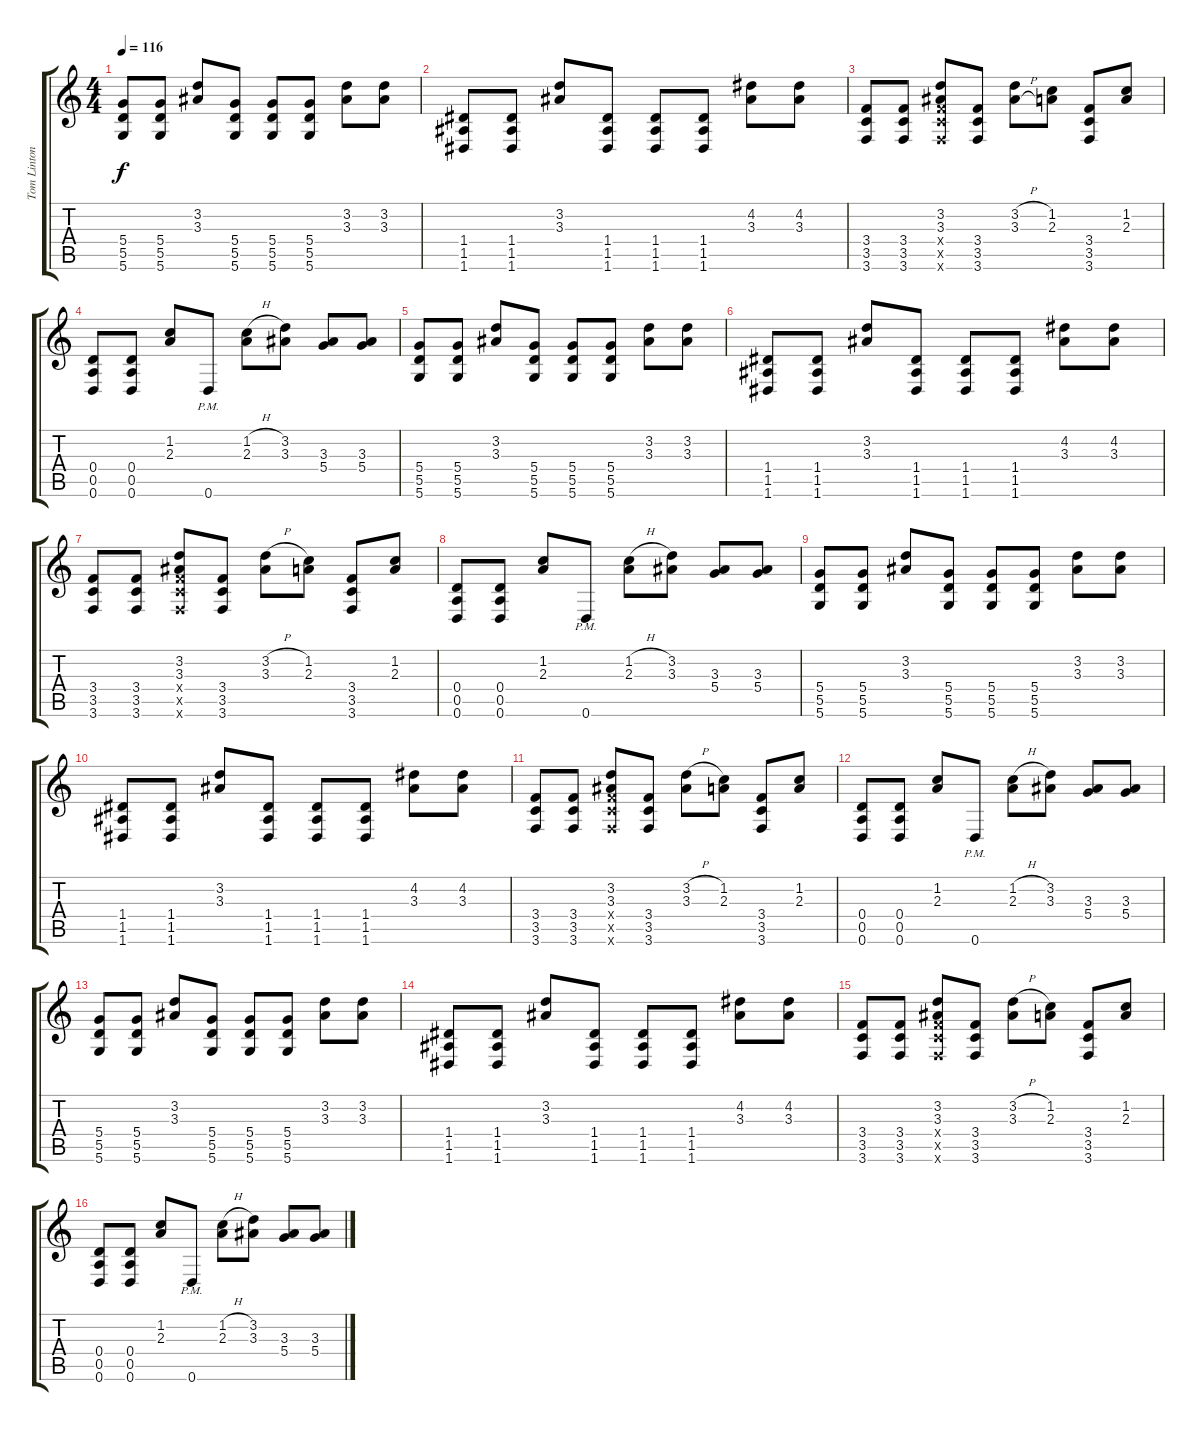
\track ("Tom Linton (Rhythem Guitar)" "Tom Linton") {instrument overdrivenguitar}
\staff {score tabs}
\tuning (E4 B3 G3 D3 A2 D2) {hide}
\ts (4 4)
\tempo 116
\clef g2
\ks c
(5.4 5.5 5.6).8{dy f instrument overdrivenguitar} (5.4 5.5 5.6).8 (3.2 3.3).8 (5.4 5.5 5.6).8 (5.4 5.5 5.6).8 (5.4 5.5 5.6).8 (3.2 3.3).8 (3.2 3.3).8 |
(1.4 1.5 1.6).8 (1.4 1.5 1.6).8 (3.2 3.3).8 (1.4 1.5 1.6).8 (1.4 1.5 1.6).8 (1.4 1.5 1.6).8 (4.2 3.3).8 (4.2 3.3).8 |
(3.4 3.5 3.6).8 (3.4 3.5 3.6).8 (3.2 3.3 3.4{x} 3.5{x} 3.6{x}).8 (3.4 3.5 3.6).8 (3.2{h} 3.3{h}).8 (1.2 2.3).8 (3.4 3.5 3.6).8 (1.2 2.3).8 |
(0.4 0.5 0.6).8 (0.4 0.5 0.6).8 (1.2 2.3).8 0.6{pm}.8 (1.2{h} 2.3).8 (3.2 3.3).8 (3.3 5.4).8 (3.3 5.4).8 |
(5.4 5.5 5.6).8 (5.4 5.5 5.6).8 (3.2 3.3).8 (5.4 5.5 5.6).8 (5.4 5.5 5.6).8 (5.4 5.5 5.6).8 (3.2 3.3).8 (3.2 3.3).8 |
(1.4 1.5 1.6).8 (1.4 1.5 1.6).8 (3.2 3.3).8 (1.4 1.5 1.6).8 (1.4 1.5 1.6).8 (1.4 1.5 1.6).8 (4.2 3.3).8 (4.2 3.3).8 |
(3.4 3.5 3.6).8 (3.4 3.5 3.6).8 (3.2 3.3 3.4{x} 3.5{x} 3.6{x}).8 (3.4 3.5 3.6).8 (3.2{h} 3.3).8 (1.2 2.3).8 (3.4 3.5 3.6).8 (1.2 2.3).8 |
(0.4 0.5 0.6).8 (0.4 0.5 0.6).8 (1.2 2.3).8 0.6{pm}.8 (1.2{h} 2.3).8 (3.2 3.3).8 (3.3 5.4).8 (3.3 5.4).8 |
(5.4 5.5 5.6).8 (5.4 5.5 5.6).8 (3.2 3.3).8 (5.4 5.5 5.6).8 (5.4 5.5 5.6).8 (5.4 5.5 5.6).8 (3.2 3.3).8 (3.2 3.3).8 |
(1.4 1.5 1.6).8 (1.4 1.5 1.6).8 (3.2 3.3).8 (1.4 1.5 1.6).8 (1.4 1.5 1.6).8 (1.4 1.5 1.6).8 (4.2 3.3).8 (4.2 3.3).8 |
(3.4 3.5 3.6).8 (3.4 3.5 3.6).8 (3.2 3.3 3.4{x} 3.5{x} 3.6{x}).8 (3.4 3.5 3.6).8 (3.2{h} 3.3).8 (1.2 2.3).8 (3.4 3.5 3.6).8 (1.2 2.3).8 |
(0.4 0.5 0.6).8 (0.4 0.5 0.6).8 (1.2 2.3).8 0.6{pm}.8 (1.2{h} 2.3).8 (3.2 3.3).8 (3.3 5.4).8 (3.3 5.4).8 |
(5.4 5.5 5.6).8 (5.4 5.5 5.6).8 (3.2 3.3).8 (5.4 5.5 5.6).8 (5.4 5.5 5.6).8 (5.4 5.5 5.6).8 (3.2 3.3).8 (3.2 3.3).8 |
(1.4 1.5 1.6).8 (1.4 1.5 1.6).8 (3.2 3.3).8 (1.4 1.5 1.6).8 (1.4 1.5 1.6).8 (1.4 1.5 1.6).8 (4.2 3.3).8 (4.2 3.3).8 |
(3.4 3.5 3.6).8 (3.4 3.5 3.6).8 (3.2 3.3 3.4{x} 3.5{x} 3.6{x}).8 (3.4 3.5 3.6).8 (3.2{h} 3.3).8 (1.2 2.3).8 (3.4 3.5 3.6).8 (1.2 2.3).8 |
(0.4 0.5 0.6).8 (0.4 0.5 0.6).8 (1.2 2.3).8 0.6{pm}.8 (1.2{h} 2.3).8 (3.2 3.3).8 (3.3 5.4).8 (3.3 5.4).8
